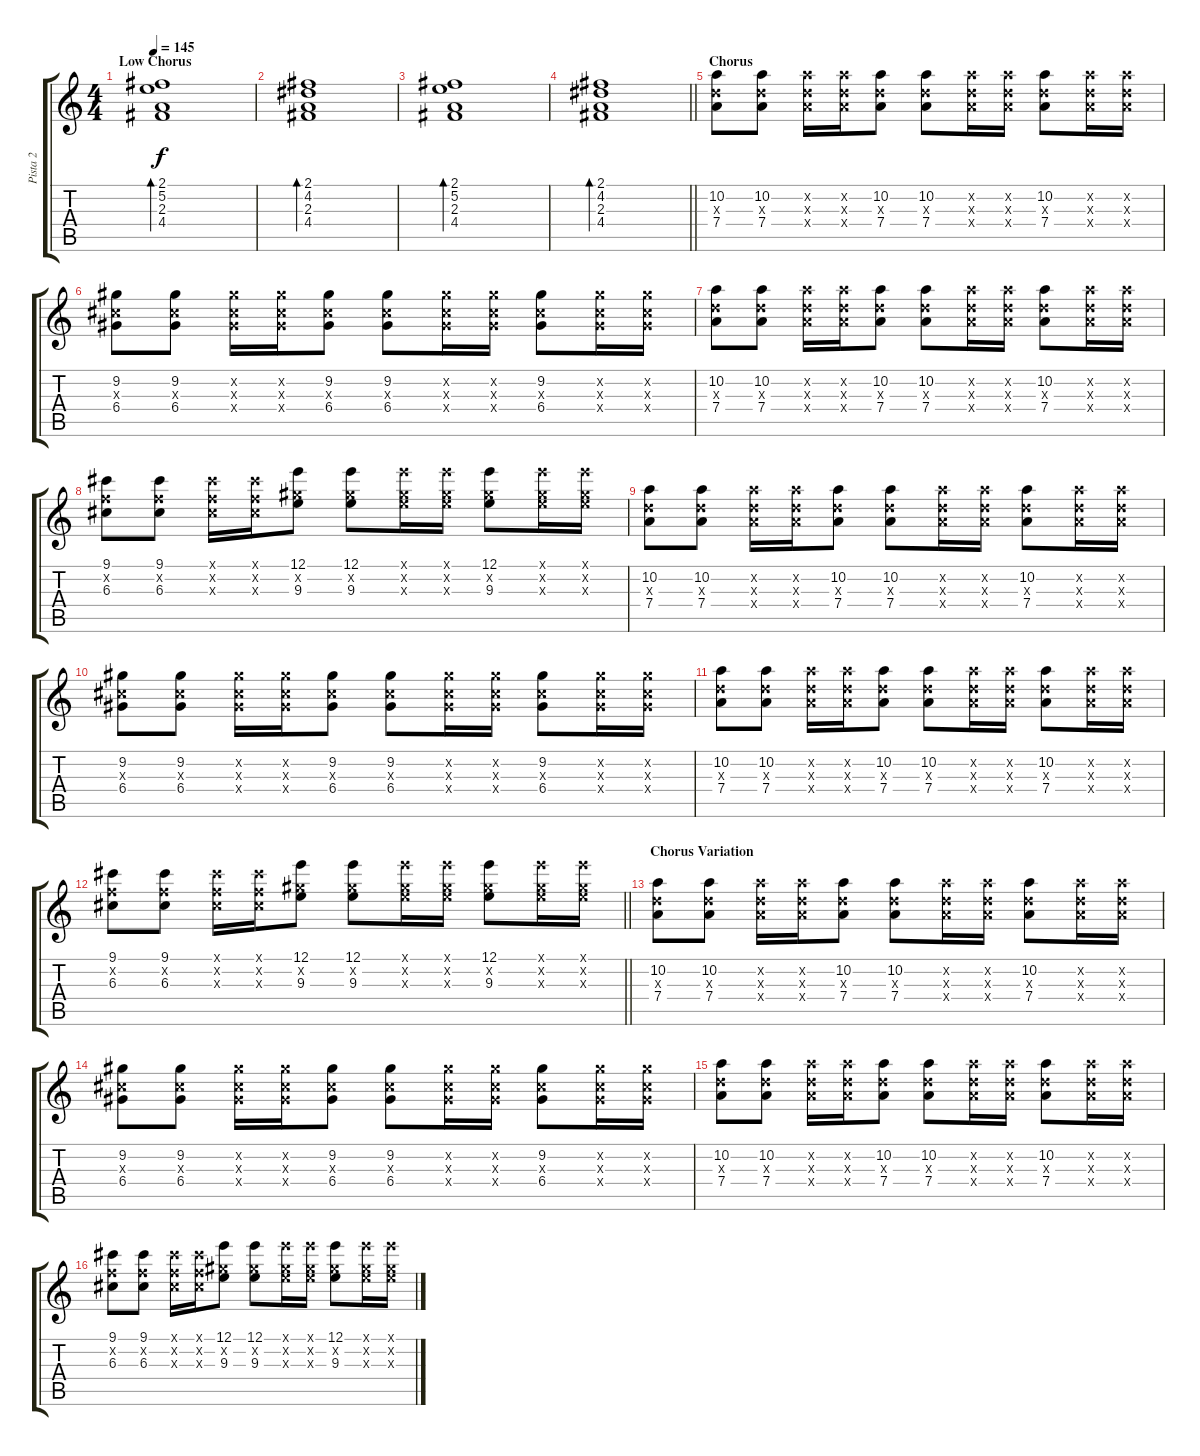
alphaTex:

\track ("Pista 2" "Pista 2") {instrument distortionguitar}
\staff {score tabs}
\tuning (E4 B3 G3 D3 A2 D2) {hide}
\ts (4 4)
\section ("" "Low Chorus")
\tempo 145
\clef g2
\ks c
(2.1 5.2 2.3 4.4).1{bd 240 dy f instrument acousticguitarsteel} |
(2.1 4.2 2.3 4.4).1{bd 240} |
(2.1 5.2 2.3 4.4).1{bd 240} |
\barLineRight lightlight
(2.1 4.2 2.3 4.4).1{bd 240} |
\section ("" "Chorus")
(10.2 7.3{x} 7.4).8{volume 13 instrument distortionguitar} (10.2 7.3{x} 7.4).8 (10.2{x} 7.3{x} 7.4{x}).16 (10.2{x} 7.3{x} 7.4{x}).16 (10.2 7.3{x} 7.4).8 (10.2 7.3{x} 7.4).8 (10.2{x} 7.3{x} 7.4{x}).16 (10.2{x} 7.3{x} 7.4{x}).16 (10.2 7.3{x} 7.4).8 (10.2{x} 7.3{x} 7.4{x}).16 (10.2{x} 7.3{x} 7.4{x}).16 |
(9.2 6.3{x} 6.4).8 (9.2 6.3{x} 6.4).8 (9.2{x} 6.3{x} 6.4{x}).16 (9.2{x} 6.3{x} 6.4{x}).16 (9.2 6.3{x} 6.4).8 (9.2 6.3{x} 6.4).8 (9.2{x} 6.3{x} 6.4{x}).16 (9.2{x} 6.3{x} 6.4{x}).16 (9.2 6.3{x} 6.4).8 (9.2{x} 6.3{x} 6.4{x}).16 (9.2{x} 6.3{x} 6.4{x}).16 |
(10.2 7.3{x} 7.4).8 (10.2 7.3{x} 7.4).8 (10.2{x} 7.3{x} 7.4{x}).16 (10.2{x} 7.3{x} 7.4{x}).16 (10.2 7.3{x} 7.4).8 (10.2 7.3{x} 7.4).8 (10.2{x} 7.3{x} 7.4{x}).16 (10.2{x} 7.3{x} 7.4{x}).16 (10.2 7.3{x} 7.4).8 (10.2{x} 7.3{x} 7.4{x}).16 (10.2{x} 7.3{x} 7.4{x}).16 |
(9.1 6.2{x} 6.3).8 (9.1 6.2{x} 6.3).8 (9.1{x} 6.2{x} 6.3{x}).16 (9.1{x} 6.2{x} 6.3{x}).16 (12.1 9.2{x} 9.3).8 (12.1 9.2{x} 9.3).8 (12.1{x} 9.2{x} 9.3{x}).16 (12.1{x} 9.2{x} 9.3{x}).16 (12.1 9.2{x} 9.3).8 (12.1{x} 9.2{x} 9.3{x}).16 (12.1{x} 9.2{x} 9.3{x}).16 |
(10.2 7.3{x} 7.4).8 (10.2 7.3{x} 7.4).8 (10.2{x} 7.3{x} 7.4{x}).16 (10.2{x} 7.3{x} 7.4{x}).16 (10.2 7.3{x} 7.4).8 (10.2 7.3{x} 7.4).8 (10.2{x} 7.3{x} 7.4{x}).16 (10.2{x} 7.3{x} 7.4{x}).16 (10.2 7.3{x} 7.4).8 (10.2{x} 7.3{x} 7.4{x}).16 (10.2{x} 7.3{x} 7.4{x}).16 |
(9.2 6.3{x} 6.4).8 (9.2 6.3{x} 6.4).8 (9.2{x} 6.3{x} 6.4{x}).16 (9.2{x} 6.3{x} 6.4{x}).16 (9.2 6.3{x} 6.4).8 (9.2 6.3{x} 6.4).8 (9.2{x} 6.3{x} 6.4{x}).16 (9.2{x} 6.3{x} 6.4{x}).16 (9.2 6.3{x} 6.4).8 (9.2{x} 6.3{x} 6.4{x}).16 (9.2{x} 6.3{x} 6.4{x}).16 |
(10.2 7.3{x} 7.4).8 (10.2 7.3{x} 7.4).8 (10.2{x} 7.3{x} 7.4{x}).16 (10.2{x} 7.3{x} 7.4{x}).16 (10.2 7.3{x} 7.4).8 (10.2 7.3{x} 7.4).8 (10.2{x} 7.3{x} 7.4{x}).16 (10.2{x} 7.3{x} 7.4{x}).16 (10.2 7.3{x} 7.4).8 (10.2{x} 7.3{x} 7.4{x}).16 (10.2{x} 7.3{x} 7.4{x}).16 |
\barLineRight lightlight
(9.1 6.2{x} 6.3).8 (9.1 6.2{x} 6.3).8 (9.1{x} 6.2{x} 6.3{x}).16 (9.1{x} 6.2{x} 6.3{x}).16 (12.1 9.2{x} 9.3).8 (12.1 9.2{x} 9.3).8 (12.1{x} 9.2{x} 9.3{x}).16 (12.1{x} 9.2{x} 9.3{x}).16 (12.1 9.2{x} 9.3).8 (12.1{x} 9.2{x} 9.3{x}).16 (12.1{x} 9.2{x} 9.3{x}).16 |
\section ("" "Chorus Variation")
(10.2 7.3{x} 7.4).8 (10.2 7.3{x} 7.4).8 (10.2{x} 7.3{x} 7.4{x}).16 (10.2{x} 7.3{x} 7.4{x}).16 (10.2 7.3{x} 7.4).8 (10.2 7.3{x} 7.4).8 (10.2{x} 7.3{x} 7.4{x}).16 (10.2{x} 7.3{x} 7.4{x}).16 (10.2 7.3{x} 7.4).8 (10.2{x} 7.3{x} 7.4{x}).16 (10.2{x} 7.3{x} 7.4{x}).16 |
(9.2 6.3{x} 6.4).8 (9.2 6.3{x} 6.4).8 (9.2{x} 6.3{x} 6.4{x}).16 (9.2{x} 6.3{x} 6.4{x}).16 (9.2 6.3{x} 6.4).8 (9.2 6.3{x} 6.4).8 (9.2{x} 6.3{x} 6.4{x}).16 (9.2{x} 6.3{x} 6.4{x}).16 (9.2 6.3{x} 6.4).8 (9.2{x} 6.3{x} 6.4{x}).16 (9.2{x} 6.3{x} 6.4{x}).16 |
(10.2 7.3{x} 7.4).8 (10.2 7.3{x} 7.4).8 (10.2{x} 7.3{x} 7.4{x}).16 (10.2{x} 7.3{x} 7.4{x}).16 (10.2 7.3{x} 7.4).8 (10.2 7.3{x} 7.4).8 (10.2{x} 7.3{x} 7.4{x}).16 (10.2{x} 7.3{x} 7.4{x}).16 (10.2 7.3{x} 7.4).8 (10.2{x} 7.3{x} 7.4{x}).16 (10.2{x} 7.3{x} 7.4{x}).16 |
(9.1 6.2{x} 6.3).8 (9.1 6.2{x} 6.3).8 (9.1{x} 6.2{x} 6.3{x}).16 (9.1{x} 6.2{x} 6.3{x}).16 (12.1 9.2{x} 9.3).8 (12.1 9.2{x} 9.3).8 (12.1{x} 9.2{x} 9.3{x}).16 (12.1{x} 9.2{x} 9.3{x}).16 (12.1 9.2{x} 9.3).8 (12.1{x} 9.2{x} 9.3{x}).16 (12.1{x} 9.2{x} 9.3{x}).16
